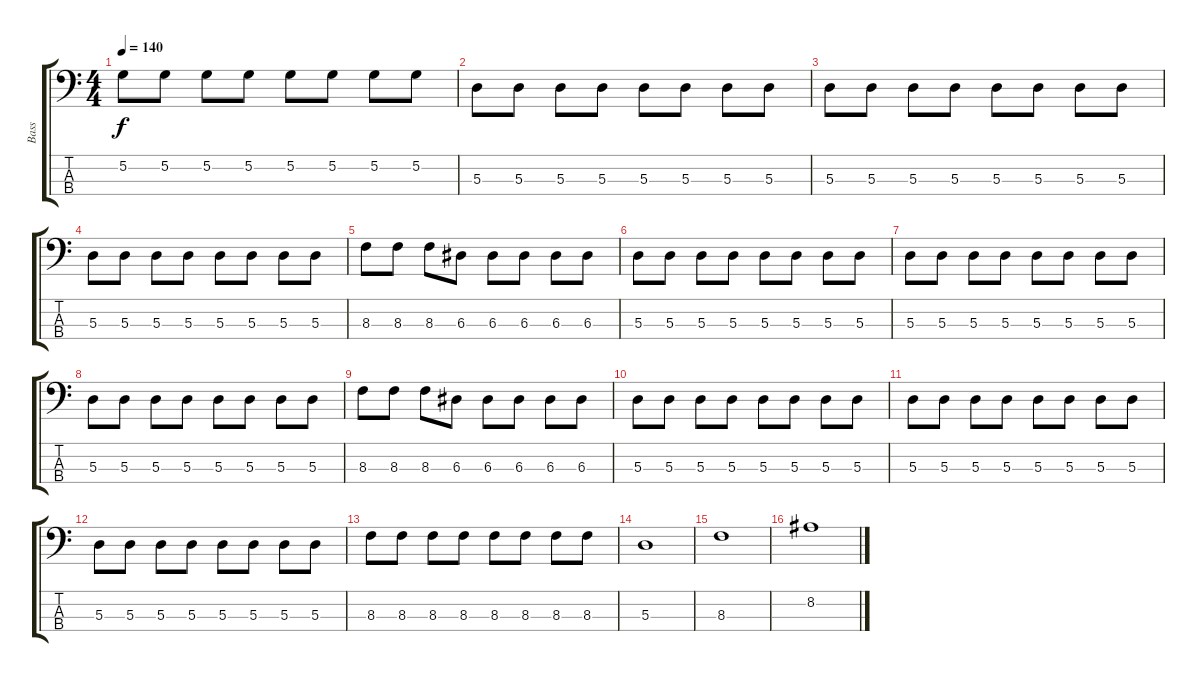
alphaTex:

\track ("Bass" "Bass") {instrument electricbassfinger}
\staff {score tabs}
\tuning (G2 D2 A1 E1) {hide}
\ts (4 4)
\tempo 140
\clef f4
\ks c
5.2.8{dy f} 5.2.8 5.2.8 5.2.8 5.2.8 5.2.8 5.2.8 5.2.8 |
5.3.8 5.3.8 5.3.8 5.3.8 5.3.8 5.3.8 5.3.8 5.3.8 |
5.3.8 5.3.8 5.3.8 5.3.8 5.3.8 5.3.8 5.3.8 5.3.8 |
5.3.8 5.3.8 5.3.8 5.3.8 5.3.8 5.3.8 5.3.8 5.3.8 |
8.3.8 8.3.8 8.3.8 6.3.8 6.3.8 6.3.8 6.3.8 6.3.8 |
5.3.8 5.3.8 5.3.8 5.3.8 5.3.8 5.3.8 5.3.8 5.3.8 |
5.3.8 5.3.8 5.3.8 5.3.8 5.3.8 5.3.8 5.3.8 5.3.8 |
5.3.8 5.3.8 5.3.8 5.3.8 5.3.8 5.3.8 5.3.8 5.3.8 |
8.3.8 8.3.8 8.3.8 6.3.8 6.3.8 6.3.8 6.3.8 6.3.8 |
5.3.8 5.3.8 5.3.8 5.3.8 5.3.8 5.3.8 5.3.8 5.3.8 |
5.3.8 5.3.8 5.3.8 5.3.8 5.3.8 5.3.8 5.3.8 5.3.8 |
5.3.8 5.3.8 5.3.8 5.3.8 5.3.8 5.3.8 5.3.8 5.3.8 |
8.3.8 8.3.8 8.3.8 8.3.8 8.3.8 8.3.8 8.3.8 8.3.8 |
5.3.1 |
8.3.1 |
8.2.1
